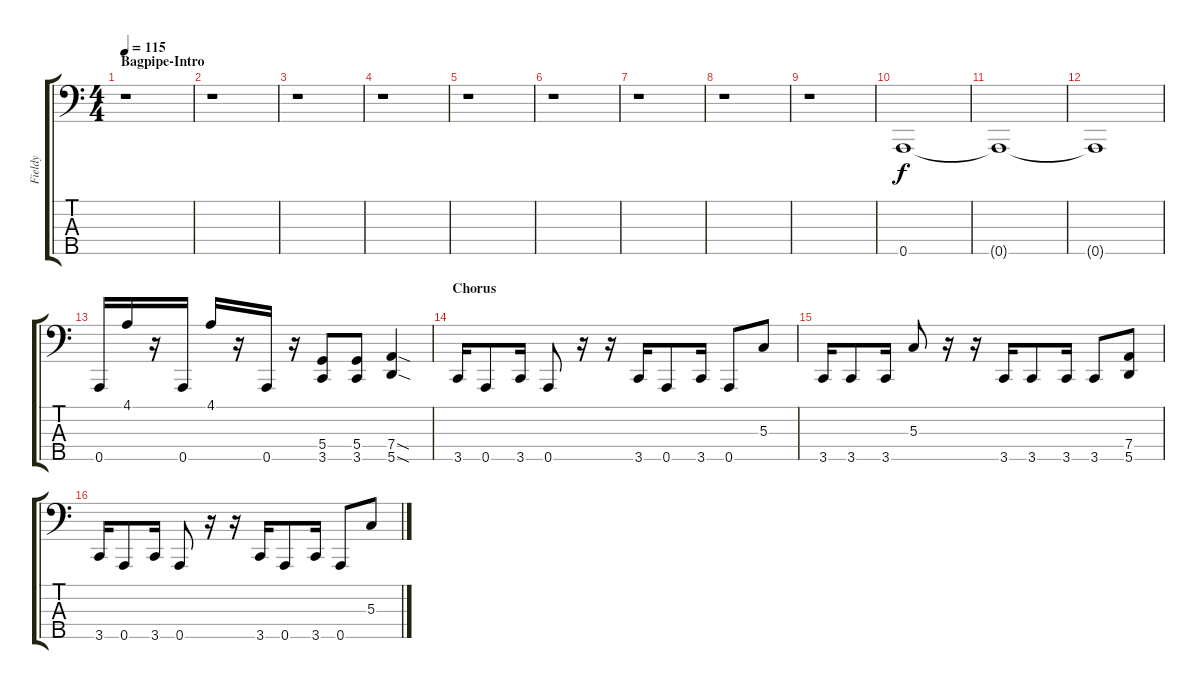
\track ("Fieldy" "Fieldy") {instrument slapbass1}
\staff {score tabs}
\tuning (F2 C2 G1 D1 A0) {hide}
\ts (4 4)
\section ("" "Bagpipe-Intro")
\tempo 115
\clef f4
\ks c
r.1{dy f instrument slapbass1} |
r.1 |
r.1 |
r.1 |
r.1 |
r.1 |
r.1 |
r.1 |
r.1 |
0.5.1 |
0.5{t}.1 |
0.5{t}.1 |
0.5.16 4.1.16 r.16 0.5.16 4.1.16 r.16 0.5.16 r.16 (5.4 3.5).8 (5.4 3.5).8 (7.4{sod} 5.5{sod}).4 |
\section ("" "Chorus")
3.5.16 0.5.8 3.5.16 0.5.8 r.16 r.16 3.5.16 0.5.8 3.5.16 0.5.8 5.3.8 |
3.5.16 3.5.8 3.5.16 5.3.8 r.16 r.16 3.5.16 3.5.8 3.5.16 3.5.8 (7.4 5.5).8 |
3.5.16 0.5.8 3.5.16 0.5.8 r.16 r.16 3.5.16 0.5.8 3.5.16 0.5.8 5.3.8
